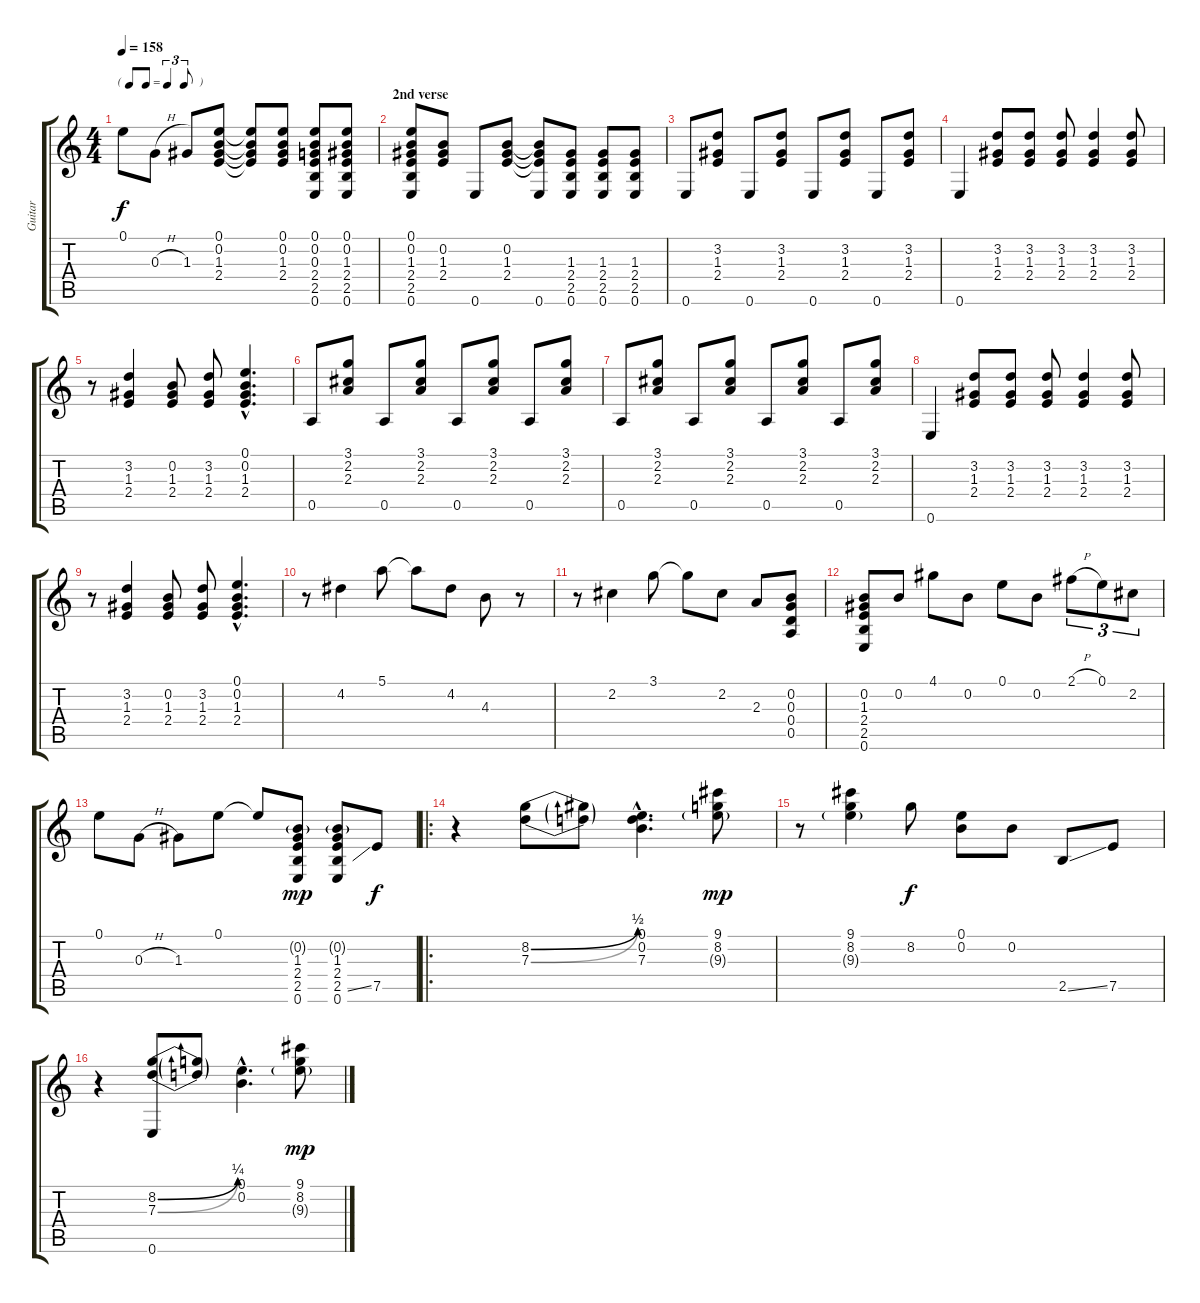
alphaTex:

\track ("Guitar" "Guitar") {instrument acousticguitarnylon}
\staff {score tabs}
\tuning (E4 B3 G3 D3 A2 E2) {hide}
\ts (4 4)
\tf triplet8th
\tempo 158
\clef g2
\ks c
0.1.8{dy f} 0.3{h}.8 1.3.8 (0.1 0.2 1.3 2.4).8 (0.1{t} 0.2{t} 1.3{t} 2.4{t}).8 (0.1 0.2 1.3 2.4).8 (0.1 0.2 0.3 2.4 2.5 0.6).8 (0.1 0.2 1.3 2.4 2.5 0.6).8 |
\section ("" "2nd verse")
(0.1 0.2 1.3 2.4 2.5 0.6).8 (0.2 1.3 2.4).8 0.6.8 (0.2 1.3 2.4).8 (0.2{t} 1.3{t} 2.4{t} 0.6).8 (1.3 2.4 2.5 0.6).8 (1.3 2.4 2.5 0.6).8 (1.3 2.4 2.5 0.6).8 |
0.6.8 (3.2 1.3 2.4).8 0.6.8 (3.2 1.3 2.4).8 0.6.8 (3.2 1.3 2.4).8 0.6.8 (3.2 1.3 2.4).8 |
0.6.4 (3.2 1.3 2.4).8 (3.2 1.3 2.4).8 (3.2 1.3 2.4).8 (3.2 1.3 2.4).4 (3.2 1.3 2.4).8 |
r.8 (3.2 1.3 2.4).4 (0.2 1.3 2.4).8 (3.2 1.3 2.4).8 (0.1{hac} 0.2{hac} 1.3{hac} 2.4{hac}).4{d} |
0.5.8 (3.1 2.2 2.3).8 0.5.8 (3.1 2.2 2.3).8 0.5.8 (3.1 2.2 2.3).8 0.5.8 (3.1 2.2 2.3).8 |
0.5.8 (3.1 2.2 2.3).8 0.5.8 (3.1 2.2 2.3).8 0.5.8 (3.1 2.2 2.3).8 0.5.8 (3.1 2.2 2.3).8 |
0.6.4 (3.2 1.3 2.4).8 (3.2 1.3 2.4).8 (3.2 1.3 2.4).8 (3.2 1.3 2.4).4 (3.2 1.3 2.4).8 |
r.8 (3.2 1.3 2.4).4 (0.2 1.3 2.4).8 (3.2 1.3 2.4).8 (0.1{hac} 0.2{hac} 1.3{hac} 2.4{hac}).4{d} |
r.8 4.2.4 5.1.8 5.1{t}.8 4.2.8 4.3.8 r.8 |
r.8 2.2.4 3.1.8 3.1{t}.8 2.2.8 2.3.8 (0.2 0.3 0.4 0.5).8 |
(0.2 1.3 2.4 2.5 0.6).8 0.2.8 4.1.8 0.2.8 0.1.8 0.2.8 2.1{h}.8{tu (3 2)} 0.1.8{tu (3 2)} 2.2.8{tu (3 2)} |
0.1.8 0.3{h}.8 1.3.8 0.1.8 0.1{t}.8 (0.2{g} 1.3 2.4 2.5 0.6).8{dy mp} (0.2{g} 1.3 2.4 2.5{ss} 0.6).8 7.5.8{dy f} |
\ro
r.4 (8.2{be (bend 0 0 60 2)} 7.3{be (bend 0 0 60 1)}).8 (8.2{t} 7.3{t}).8 (0.1{hac} 0.2{hac} 7.3{hac}).4{d} (9.1 8.2 9.3{g}).8{dy mp} |
r.8 (9.1 8.2 9.3{g}).4 8.2.8{dy f} (0.1 0.2).8 0.2.8 2.5{ss}.8 7.5.8 |
r.4 (8.2{be (bend 0 0 60 1)} 7.3{be (bend 0 0 60 1)} 0.6).8 (8.2{t} 7.3{t}).8 (0.1{hac} 0.2{hac}).4{d} (9.1 8.2 9.3{g}).8{dy mp}
